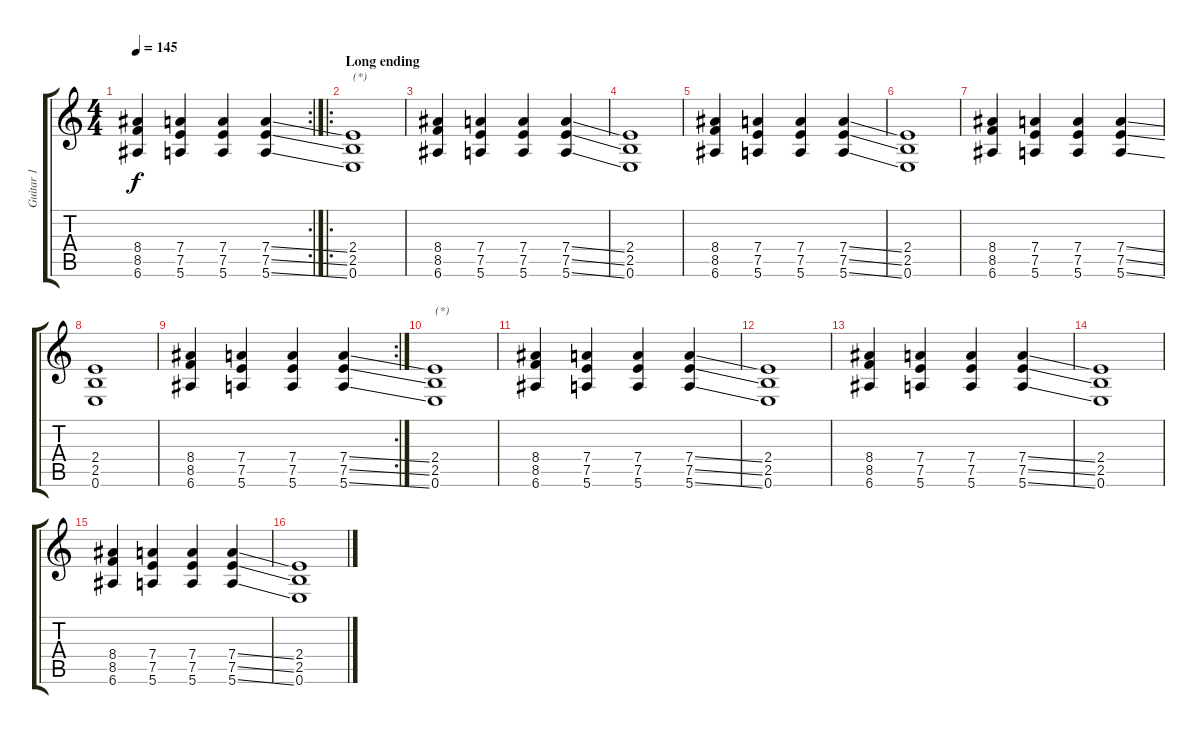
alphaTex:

\track ("Guitar 1" "Guitar 1") {instrument distortionguitar}
\staff {score tabs}
\tuning (E4 B3 G3 D3 A2 E2) {hide}
\rc 2
\ts (4 4)
\tempo 145
\clef g2
\ks c
(8.4 8.5 6.6).4{dy f} (7.4 7.5 5.6).4 (7.4 7.5 5.6).4 (7.4{ss} 7.5{ss} 5.6{ss}).4 |
\ro
\section ("" "Long ending")
(2.4 2.5 0.6).1{txt "(*)"} |
(8.4 8.5 6.6).4 (7.4 7.5 5.6).4 (7.4 7.5 5.6).4 (7.4{ss} 7.5{ss} 5.6{ss}).4 |
(2.4 2.5 0.6).1 |
(8.4 8.5 6.6).4 (7.4 7.5 5.6).4 (7.4 7.5 5.6).4 (7.4{ss} 7.5{ss} 5.6{ss}).4 |
(2.4 2.5 0.6).1 |
(8.4 8.5 6.6).4 (7.4 7.5 5.6).4 (7.4 7.5 5.6).4 (7.4{ss} 7.5{ss} 5.6{ss}).4 |
(2.4 2.5 0.6).1 |
\rc 2
(8.4 8.5 6.6).4 (7.4 7.5 5.6).4 (7.4 7.5 5.6).4 (7.4{ss} 7.5{ss} 5.6{ss}).4 |
(2.4 2.5 0.6).1{txt "(*)"} |
(8.4 8.5 6.6).4 (7.4 7.5 5.6).4 (7.4 7.5 5.6).4 (7.4{ss} 7.5{ss} 5.6{ss}).4 |
(2.4 2.5 0.6).1 |
(8.4 8.5 6.6).4 (7.4 7.5 5.6).4 (7.4 7.5 5.6).4 (7.4{ss} 7.5{ss} 5.6{ss}).4 |
(2.4 2.5 0.6).1 |
(8.4 8.5 6.6).4 (7.4 7.5 5.6).4 (7.4 7.5 5.6).4 (7.4{ss} 7.5{ss} 5.6{ss}).4 |
(2.4 2.5 0.6).1
